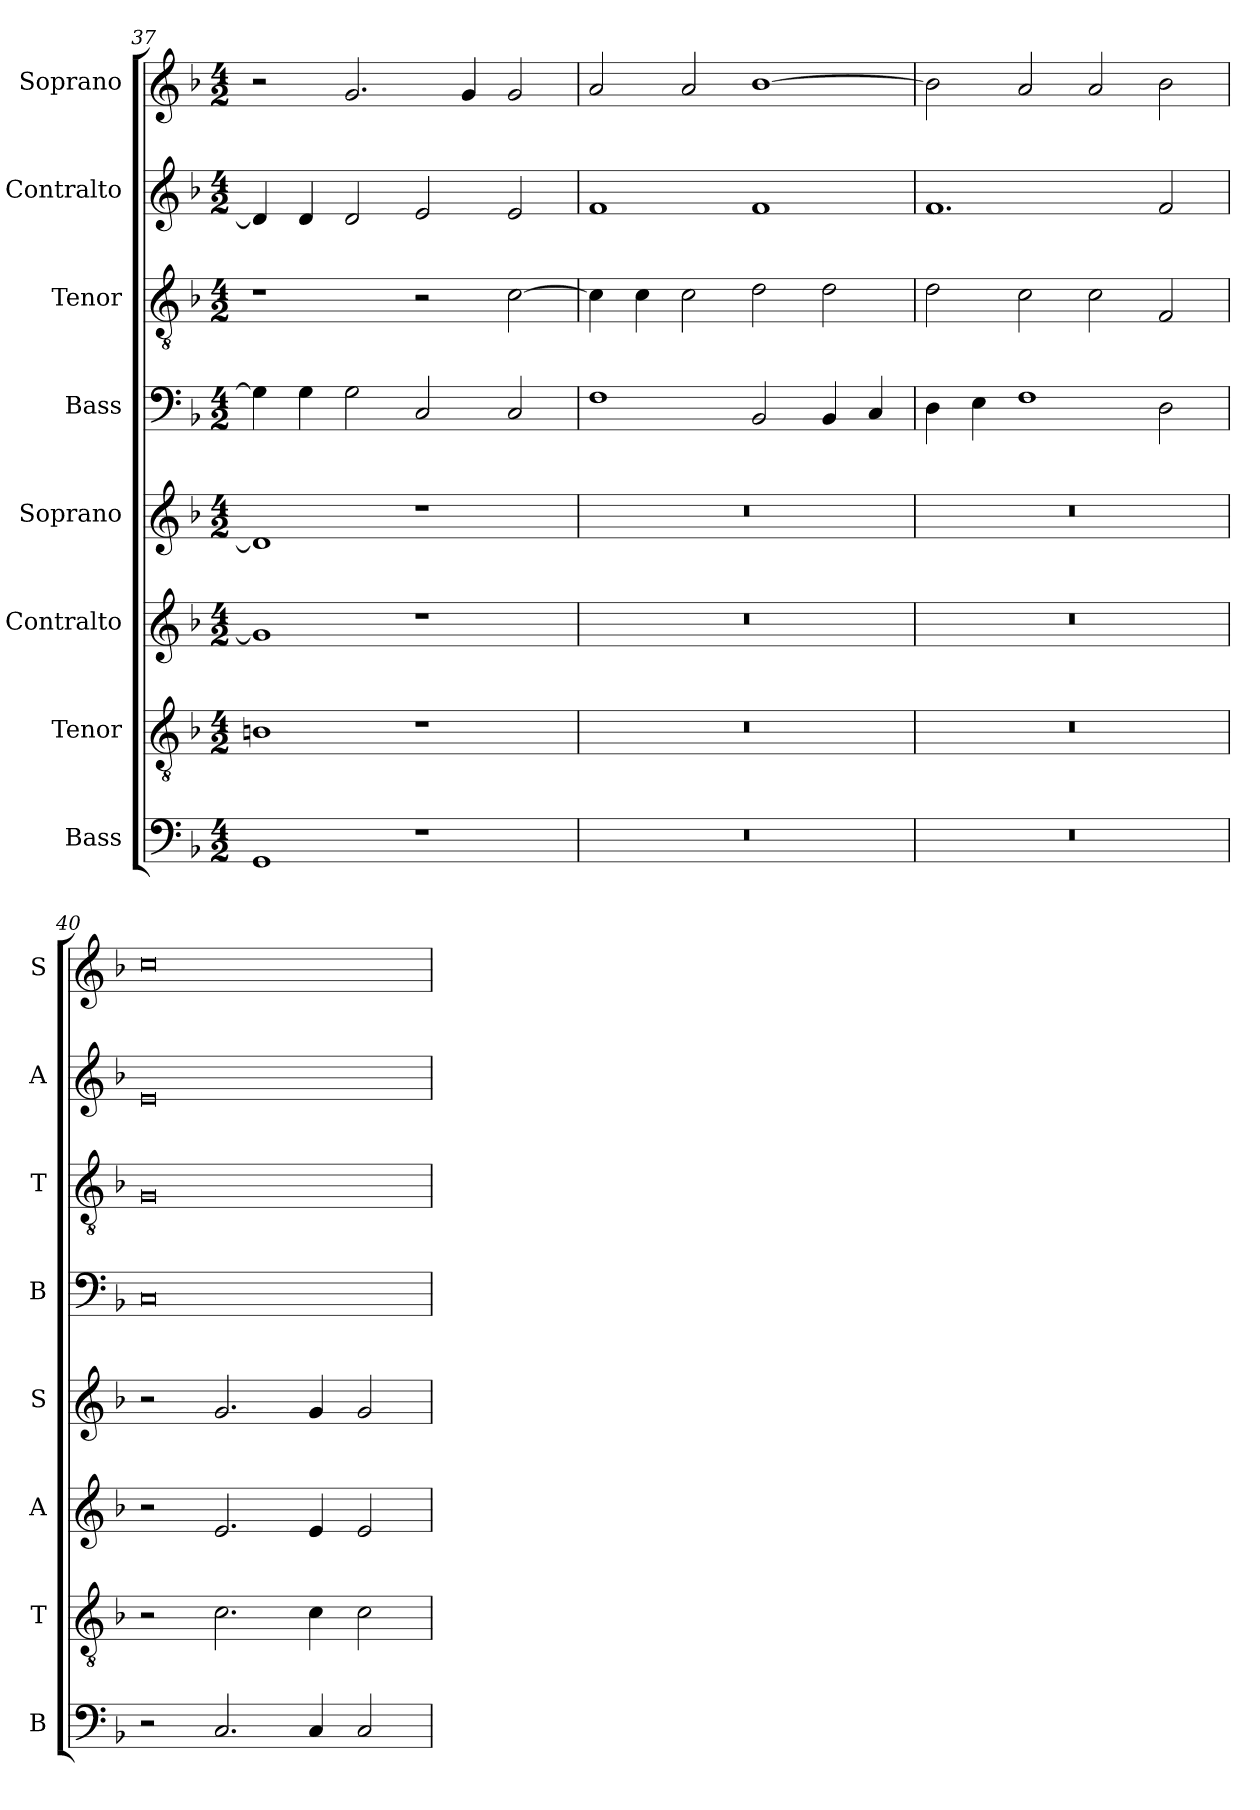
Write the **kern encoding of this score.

**kern	**kern	**kern	**kern	**kern	**kern	**kern	**kern
*part8	*part7	*part6	*part5	*part4	*part3	*part2	*part1
*staff8	*staff7	*staff6	*staff5	*staff4	*staff3	*staff2	*staff1
*I"Bass	*I"Tenor	*I"Contralto	*I"Soprano	*I"Bass	*I"Tenor	*I"Contralto	*I"Soprano
*I'B	*I'T	*I'A	*I'S	*I'B	*I'T	*I'A	*I'S
*clefF4	*clefGv2	*clefG2	*clefG2	*clefF4	*clefGv2	*clefG2	*clefG2
*k[b-]	*k[b-]	*k[b-]	*k[b-]	*k[b-]	*k[b-]	*k[b-]	*k[b-]
*F:ion	*F:ion	*F:ion	*F:ion	*F:ion	*F:ion	*F:ion	*F:ion
*M4/2	*M4/2	*M4/2	*M4/2	*M4/2	*M4/2	*M4/2	*M4/2
=37	=37	=37	=37	=37	=37	=37	=37
1GG	1Bn	1g]	1d]	4G]	1r	4d]	2r
.	.	.	.	4G	.	4d	.
.	.	.	.	2G	.	2d	2.g
1r	1r	1r	1r	2C	2r	2e	.
.	.	.	.	.	.	.	4g
.	.	.	.	2C	[2c	2e	2g
=38	=38	=38	=38	=38	=38	=38	=38
0r	0r	0r	0r	1F	4c]	1f	2a
.	.	.	.	.	4c	.	.
.	.	.	.	.	2c	.	2a
.	.	.	.	2BB-	2d	1f	[1b-
.	.	.	.	4BB-	2d	.	.
.	.	.	.	4C	.	.	.
=39	=39	=39	=39	=39	=39	=39	=39
0r	0r	0r	0r	4D	2d	1.f	2b-]
.	.	.	.	4E	.	.	.
.	.	.	.	1F	2c	.	2a
.	.	.	.	.	2c	.	2a
.	.	.	.	2D	2F	2f	2b-
=40	=40	=40	=40	=40	=40	=40	=40
2r	2r	2r	2r	0C	0G	0e	0cc
2.C	2.c	2.e	2.g	.	.	.	.
4C	4c	4e	4g	.	.	.	.
2C	2c	2e	2g	.	.	.	.
=	=	=	=	=	=	=	=
*-	*-	*-	*-	*-	*-	*-	*-
